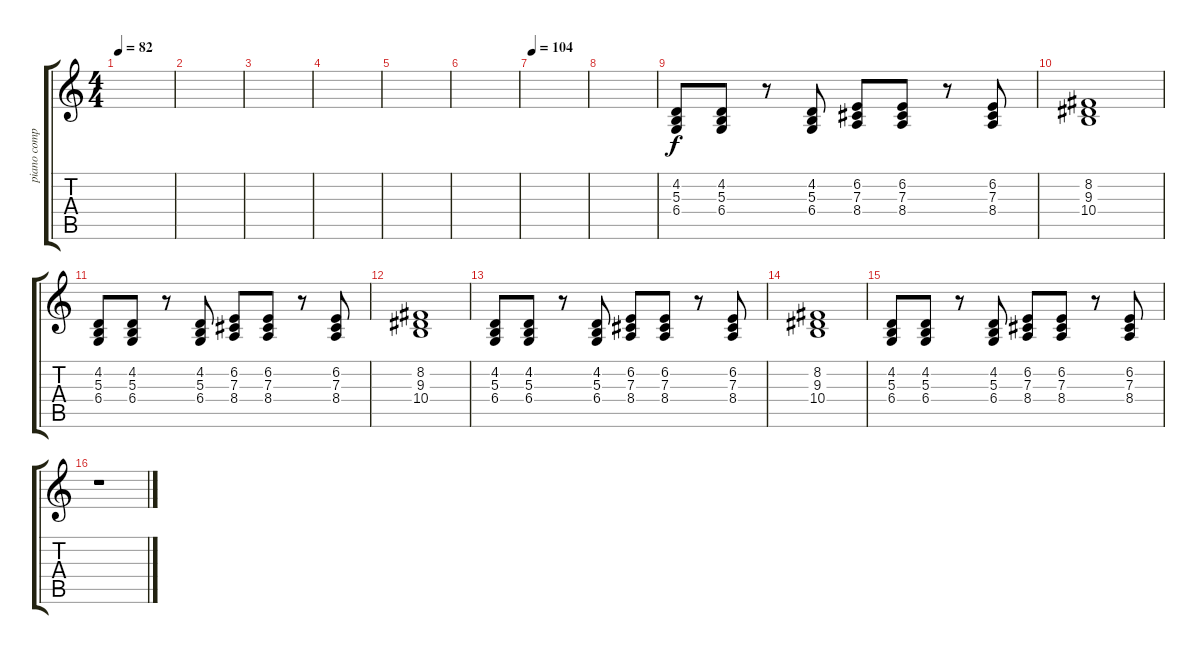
\track ("piano complement" "piano comp") {instrument acousticgrandpiano}
\staff {score tabs}
\tuning (Eb4 Bb3 Gb3 Db3 Ab2 Eb2) {hide}
\ts (4 4)
\tempo 82
\clef g2
\ks c
|
|
|
|
|
|
\tempo 104
|
|
(4.2 5.3 6.4).8{instrument stringensemble1} (4.2 5.3 6.4).8 r.8 (4.2 5.3 6.4).8 (6.2 7.3 8.4).8 (6.2 7.3 8.4).8 r.8 (6.2 7.3 8.4).8 |
(8.2 9.3 10.4).1 |
(4.2 5.3 6.4).8 (4.2 5.3 6.4).8 r.8 (4.2 5.3 6.4).8 (6.2 7.3 8.4).8 (6.2 7.3 8.4).8 r.8 (6.2 7.3 8.4).8 |
(8.2 9.3 10.4).1 |
(4.2 5.3 6.4).8 (4.2 5.3 6.4).8 r.8 (4.2 5.3 6.4).8 (6.2 7.3 8.4).8 (6.2 7.3 8.4).8 r.8 (6.2 7.3 8.4).8 |
(8.2 9.3 10.4).1 |
(4.2 5.3 6.4).8 (4.2 5.3 6.4).8 r.8 (4.2 5.3 6.4).8 (6.2 7.3 8.4).8 (6.2 7.3 8.4).8 r.8 (6.2 7.3 8.4).8 |
r.1
